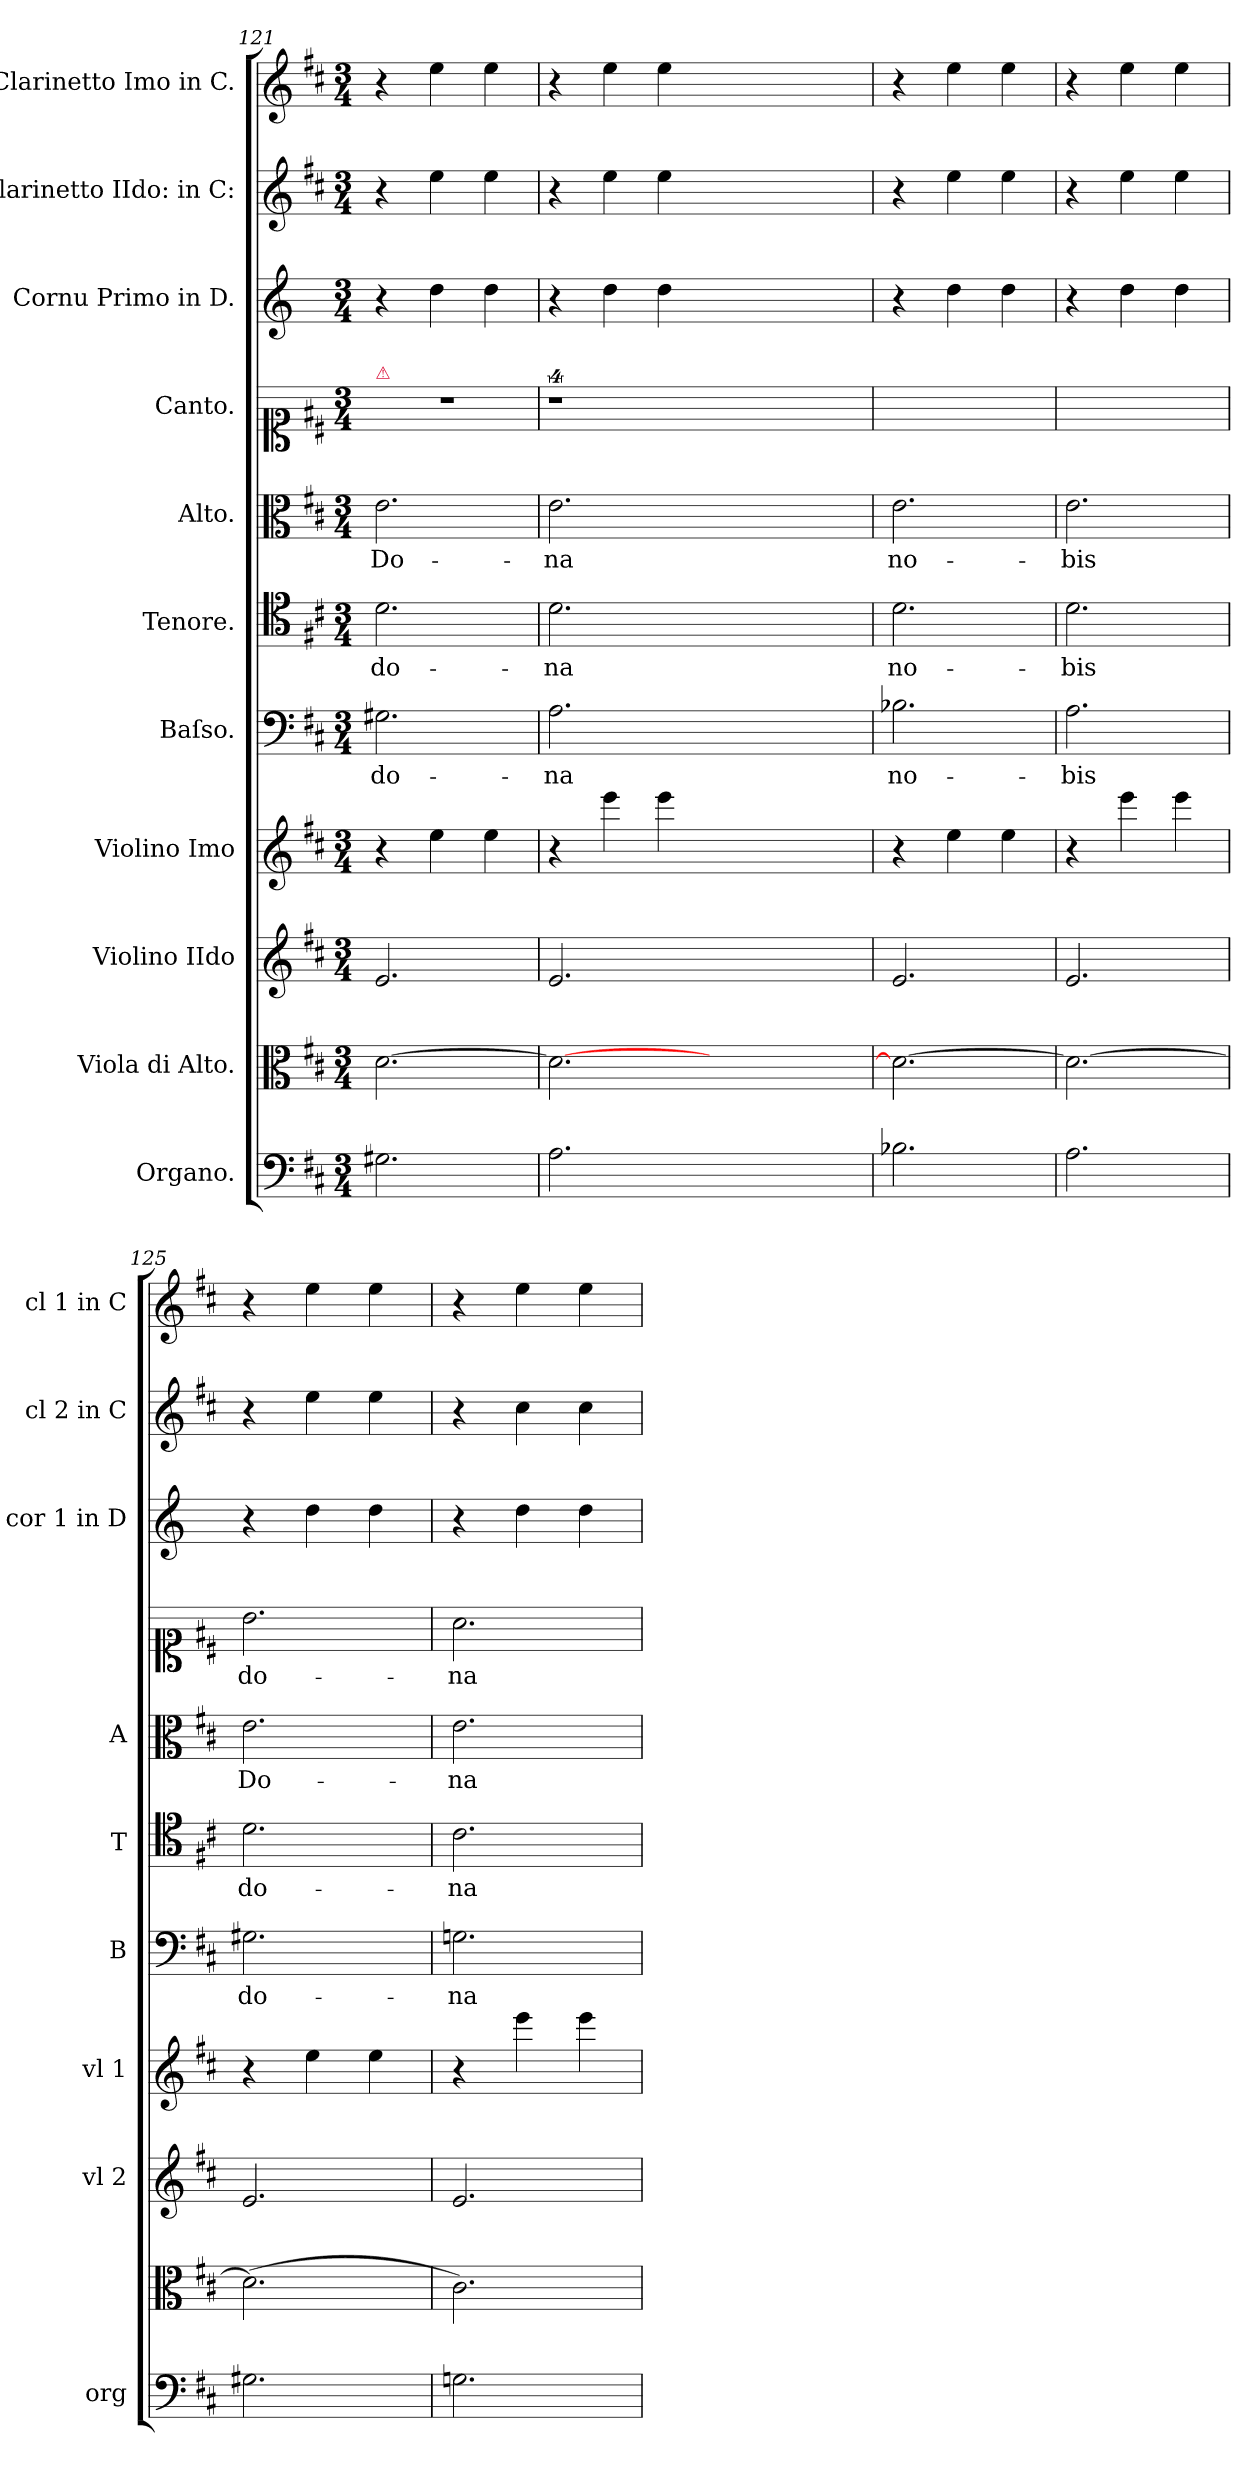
**kern	**dynam	**kern	**dynam	**kern	**dynam	**kern	**kern	**text	**kern	**text	**dynam	**kern	**text	**dynam	**kern	**text	**dynam	**kern	**kern	**dynam	**kern	**dynam
*part11	*part11	*part10	*part10	*part9	*part9	*part8	*part7	*part7	*part6	*part6	*part6	*part5	*part5	*part5	*part4	*part4	*part4	*part3	*part2	*part2	*part1	*part1
*staff11	*staff11	*staff10	*staff10	*staff9	*staff9	*staff8	*staff7	*staff7	*staff6	*staff6	*staff6	*staff5	*staff5	*staff5	*staff4	*staff4	*staff4	*staff3	*staff2	*staff2	*staff1	*staff1
*I"Organo.	*	*I"Viola di Alto.	*	*I"Violino IIdo	*	*I"Violino Imo	*I"Baſso.	*	*I"Tenore.	*	*	*I"Alto.	*	*	*I"Canto.	*	*	*I"Cornu Primo in D.	*I"Clarinetto IIdo: in C:	*	*I"Clarinetto Imo in C.	*
*I'org	*	*	*	*I'vl 2	*	*I'vl 1	*I'B	*	*I'T	*	*	*I'A	*	*	*	*	*	*I'cor 1 in D	*I'cl 2 in C	*	*I'cl 1 in C	*
*clefF4	*	*clefC3	*	*clefG2	*	*clefG2	*clefF4	*	*clefC4	*	*	*clefC3	*	*	*clefC1	*	*	*clefG2	*clefG2	*	*clefG2	*
*	*	*	*	*	*	*	*	*	*	*	*	*	*	*	*	*	*	*ITrd6c10	*	*	*	*
*k[f#c#]	*	*k[f#c#]	*	*k[f#c#]	*	*k[f#c#]	*k[f#c#]	*	*k[f#c#]	*	*	*k[f#c#]	*	*	*k[f#c#]	*	*	*k[f#c#]	*k[f#c#]	*	*k[f#c#]	*
*D:	*	*D:	*	*D:	*	*D:	*D:	*	*D:	*	*	*D:	*	*	*D:	*	*	*D:	*D:	*	*D:	*
*M3/4	*	*M3/4	*	*M3/4	*	*M3/4	*M3/4	*	*M3/4	*	*	*M3/4	*	*	*M3/4	*	*	*M3/4	*M3/4	*	*M3/4	*
=121	=121	=121	=121	=121	=121	=121	=121	=121	=121	=121	=121	=121	=121	=121	=121	=121	=121	=121	=121	=121	=121	=121
!	!	!	!	!	!	!	!	!	!	!	!	!	!	!	!LO:TX:a:color=crimson:t=⚠	!	!	!	!	!	!	!
!	!LO:DY:b	!	!LO:DY:a	!	!LO:DY:a	!	!	!	!	!	!LO:DY:a	!	!	!LO:DY:a:rj	!	!	!	!	!	!	!	!
2.G#X\	po.	[<2.d\	po.	2.e/	po	4r	2.G#X\	do-	2.d\	do-	po.	2.e\	Do-	po.	2.r	.	.	4r	4r	.	4r	.
!	!	!	!	!	!	!	!	!	!	!	!	!	!	!	!	!	!	!	!	!LO:DY:b	!	!LO:DY:b
.	.	.	.	.	.	4ee\	.	.	.	.	.	.	.	.	.	.	.	4e\	4ee\	po	4ee\	po
.	.	.	.	.	.	4ee\	.	.	.	.	.	.	.	.	.	.	.	4e\	4ee\	.	4ee\	.
=122	=122	=122	=122	=122	=122	=122	=122	=122	=122	=122	=122	=122	=122	=122	=122	=122	=122	=122	=122	=122	=122	=122
2.A\	.	2.d\_<	.	2.e/	.	4r	2.A\	-na	2.d\	-na	.	2.e\	-na	.	4%9r	.	.	4r	4r	.	4r	.
.	.	.	.	.	.	4eee\	.	.	.	.	.	.	.	.	.	.	.	4e\	4ee\	.	4ee\	.
.	.	.	.	.	.	4eee\	.	.	.	.	.	.	.	.	.	.	.	4e\	4ee\	.	4ee\	.
1.ryy	.	1.ryy	.	1.ryy	.	1.ryy	1.ryy	.	1.ryy	.	.	1.ryy	.	.	.	.	.	1.ryy	1.ryy	.	1.ryy	.
=123	=123	=123	=123	=123	=123	=123	=123	=123	=123	=123	=123	=123	=123	=123	=123	=123	=123	=123	=123	=123	=123	=123
2.B-X\	.	2.d\_<	.	2.e/	.	4r	2.B-X\	no-	2.d\	no-	.	2.e\	no-	.	2.ryy	.	.	4r	4r	.	4r	.
.	.	.	.	.	.	4ee\	.	.	.	.	.	.	.	.	.	.	.	4e\	4ee\	.	4ee\	.
.	.	.	.	.	.	4ee\	.	.	.	.	.	.	.	.	.	.	.	4e\	4ee\	.	4ee\	.
=124	=124	=124	=124	=124	=124	=124	=124	=124	=124	=124	=124	=124	=124	=124	=124	=124	=124	=124	=124	=124	=124	=124
2.A\	.	2.d\_	.	2.e/	.	4r	2.A\	-bis	2.d\	-bis	.	2.e\	-bis	.	2.ryy	.	.	4r	4r	.	4r	.
.	.	.	.	.	.	4eee\	.	.	.	.	.	.	.	.	.	.	.	4e\	4ee\	.	4ee\	.
.	.	.	.	.	.	4eee\	.	.	.	.	.	.	.	.	.	.	.	4e\	4ee\	.	4ee\	.
=125	=125	=125	=125	=125	=125	=125	=125	=125	=125	=125	=125	=125	=125	=125	=125	=125	=125	=125	=125	=125	=125	=125
!	!	!	!	!	!	!	!	!	!	!	!	!	!	!	!	!	!LO:DY:a	!	!	!	!	!
2.G#X\	.	(<2.d\]	.	2.e/	.	4r	2.G#X\	do-	2.d\	do-	.	2.e\	Do-	.	2.b\	do-	po.	4r	4r	.	4r	.
.	.	.	.	.	.	4ee\	.	.	.	.	.	.	.	.	.	.	.	4e\	4ee\	.	4ee\	.
.	.	.	.	.	.	4ee\	.	.	.	.	.	.	.	.	.	.	.	4e\	4ee\	.	4ee\	.
=126	=126	=126	=126	=126	=126	=126	=126	=126	=126	=126	=126	=126	=126	=126	=126	=126	=126	=126	=126	=126	=126	=126
2.Gn\	.	2.c#\)	.	2.e/	.	4r	2.Gn\	-na	2.c#\	-na	.	2.e\	-na	.	2.a\	-na	.	4r	4r	.	4r	.
.	.	.	.	.	.	4eee\	.	.	.	.	.	.	.	.	.	.	.	4e\	4cc#\	.	4ee\	.
.	.	.	.	.	.	4eee\	.	.	.	.	.	.	.	.	.	.	.	4e\	4cc#\	.	4ee\	.
=	=	=	=	=	=	=	=	=	=	=	=	=	=	=	=	=	=	=	=	=	=	=
*-	*-	*-	*-	*-	*-	*-	*-	*-	*-	*-	*-	*-	*-	*-	*-	*-	*-	*-	*-	*-	*-	*-
